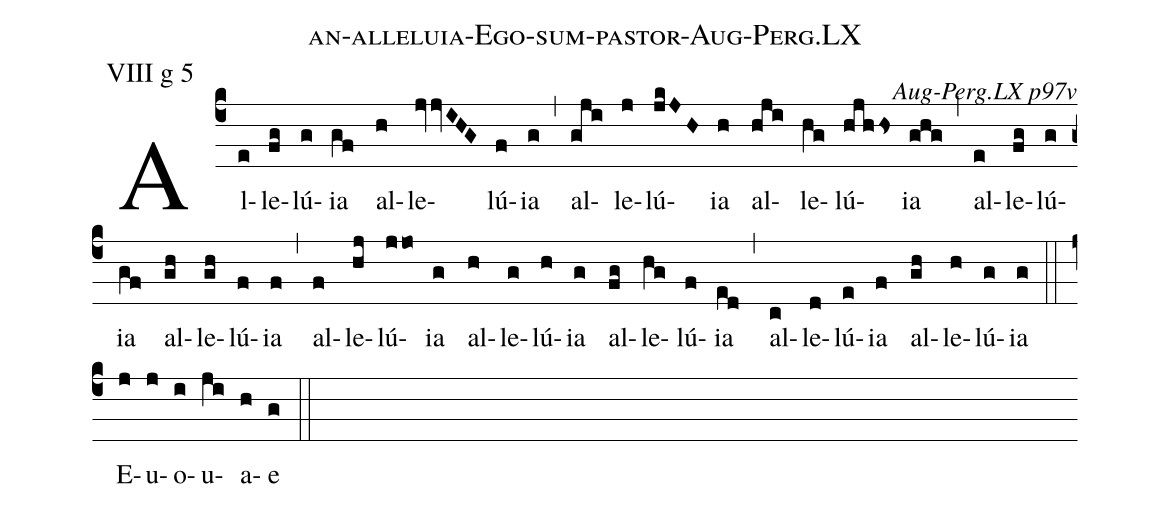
name: an-alleluia-Ego-sum-pastor-Aug-Perg.LX;
commentary: Aug-Perg.LX p97v;
annotation: VIII g 5 ;
%%
(c4) Al(e)le(fg)lú(g)ia(gf) al(h)le(jvjvIHG)lú(f)ia(g) (,) al(gji)le(j)lú(jkJH)ia(h) al(hji)le(hg)lú(hjhhs)ia(ghg) (,) al(e)le(fg)lú(g)ia(gf) al(gh)le(gh)lú(f)ia(f) (,) al(f)le(hj)lú(jjo)ia(g) al(h)le(g)lú(h)ia(g) al(fg)le(hg)lú(f)ia(ed) (,) al(c)le(d)lú(e)ia(f) al(gh)le(h)lú(g)ia(g) (::) E(j)u(j)o(i)u(ji)a(h)e(g) (::)
